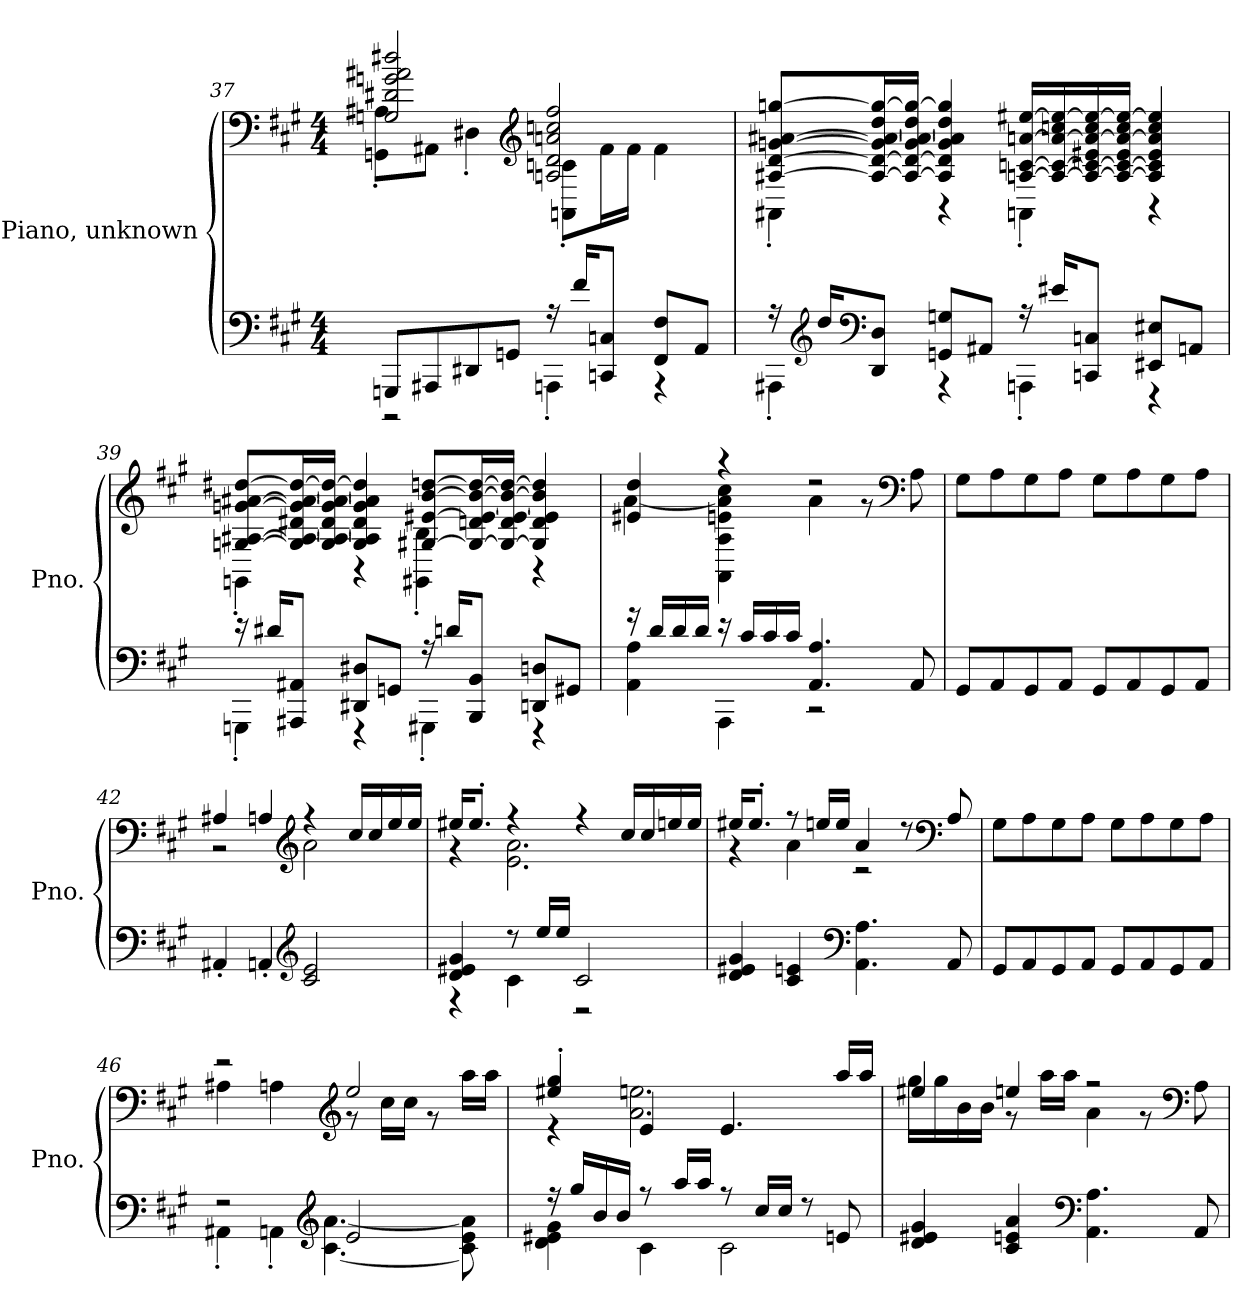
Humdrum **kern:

**kern	**kern
*part1	*part1
*staff2	*staff1
*I"Piano, unknown	*
*I'Pno.	*
!!LO:LB:g=z
*clefF4	*clefF4
*k[f#c#g#]	*k[f#c#g#]
*M4/4	*M4/4
=37	=37
*^	*^
8GGGn/L	2r	2Gn/ 2d#X/ 2gn/ 2a#X/ 2dd#X/	8GGn\' 8A#X\'L
8AAA#X/	.	.	8AA#X\J
8DD#X/	.	.	4D#X'\
8GGn/J	.	.	.
*	*	*clefG2	*
16r	4AAAn'\	2An/ 2d#/ 2an/ 2ccn/ 2ff#/	8AAn\' 8cn\'L
16f#/KL	.	.	.
8CCn/ 8Cn/J	.	.	16f#\L
.	.	.	16f#\JJ
8FF#/ 8F#/L	4r	.	4f#\
8AA/J	.	.	.
=38	=38	=38	=38
16r	4AAA#X'\	[8A#X/ [8d/ [8gn/ [8a#X/ [8ggn/L	4AA#X'\
*clefG2	*	*	*
16dd/KL	.	.	.
*clefF4	*	*	*
8DD/ 8D/J	.	16A#/_ 16d/_ 16g/_ 16a#/_ 16dd/ 16gg/_L	.
.	.	16A#/_ 16d/_ 16g/_ 16a#/_ 16dd/ 16gg/_JJ	.
8GGn/ 8Gn/L	4r	4A#/] 4d/] 4g/] 4a#/] 4dd/ 4gg/]	4r
8AA#X/J	.	.	.
16r	4AAAn'\	[16An/ [16cn/ [16an/ [16ee#X/LL	4AAn'\
16e#X/KL	.	16A/_ 16c/_ 16a/_ 16ccn/ 16ee#/_	.
8CCn/ 8Cn/J	.	16A/_ 16c/_ 16e#X/ 16a/_ 16cc/ 16ee#/_	.
.	.	16A/_ 16c/_ 16e#/ 16a/_ 16cc/ 16ee#/_JJ	.
8EE#X/ 8E#X/L	4r	4A/] 4c/] 4e#/ 4a/] 4cc/ 4ee#/]	4r
8AAn/J	.	.	.
!!LO:PB:g=z	!!
=39	=39	=39	=39
16r	4GGGn'\	[8Gn/ [8A#X/ [8gn/ [8a#X/ [8dd#X/L	4GGn'\
16d#X/KL	.	.	.
8AAA#X/ 8AA#X/J	.	16G/_ 16A#/_ 16d#X/ 16g/_ 16a#/_ 16dd#/_L	.
.	.	16G/_ 16A#/_ 16d#/ 16g/_ 16a#/_ 16dd#/_JJ	.
8DD#X/ 8D#X/L	4r	4G/] 4A#/] 4d#/ 4g/] 4a#/] 4dd#/]	4r
8GGn/J	.	.	.
16r	4GGG#X'\	[8G#X/ [8e#X/ [8b/ [8ddn/L	4GG#X\' 4B\'
16dn/KL	.	.	.
8BBB/ 8BB/J	.	16G#/_ 16dn/ 16e#/_ 16b/_ 16dd/_L	.
.	.	16G#/_ 16d/ 16e#/_ 16b/_ 16dd/_JJ	.
8DDn/ 8Dn/L	4r	4G#/] 4d/ 4e#/] 4b/] 4dd/]	4r
8GG#X/J	.	.	.
=40	=40	=40	=40
16r	4AA\ 4A\	4e#X/ 4dd/	[4a\
16d/LL	.	.	.
16d/	.	.	.
16d/JJ	.	.	.
16r	4AAA\	4r	4AA\ 4A\ 4en\ 4a\] 4cc#\
16c#/LL	.	.	.
16c#/	.	.	.
16c#/JJ	.	.	.
4.AA/ 4.A/	2r	2r	4a\
.	.	.	8r
*	*	*clefF4	*
8AA/	.	.	8A\
*v	*v	*	*
*	*v	*v
!!LO:LB:g=z
=41	=41
8GG#/L	8G#\L
8AA/	8A\
8GG#/	8G#\
8AA/J	8A\J
8GG#/L	8G#\L
8AA/	8A\
8GG#/	8G#\
8AA/J	8A\J
=42	=42
*	*^
4AA#X'/	4A#X/	2r
4AAn'/	4An/	.
*clefG2	*clefG2	*
2c#/ 2e/	4r	2a\
.	16cc#/LL	.
.	16cc#/	.
.	16ee/	.
.	16ee/JJ	.
=43	=43	=43
*^	*	*
4d/ 4e#X/ 4g#/	4r	16ee#X/KL	4r
.	.	8.ee#'/J	.
8r	4c#\	4r	2.e\ 2.a\
16ee/LL	.	.	.
16ee/JJ	.	.	.
2c#/	2r	4r	.
.	.	16cc#/LL	.
.	.	16cc#/	.
.	.	16een/	.
.	.	16ee/JJ	.
*v	*v	*	*
=44	=44	=44
4d/ 4e#X/ 4g#/	16ee#X/KL	4r
.	8.ee#'/J	.
4c#/ 4en/	8r	4a\
.	16een/LL	.
.	16ee/JJ	.
*clefF4	*	*
4.AA\ 4.A\	4a/	2r
.	8r	.
*	*clefF4	*
8AA/	8A/	.
*	*v	*v
!!LO:LB:g=z
=45	=45
8GG#/L	8G#\L
8AA/	8A\
8GG#/	8G#\
8AA/J	8A\J
8GG#/L	8G#\L
8AA/	8A\
8GG#/	8G#\
8AA/J	8A\J
=46	=46
*^	*^
2r	4AA#X'\	2r	4A#X\
.	4AAn'\	.	4An\
*clefG2	*	*clefG2	*
2e/	[4.c#\ [4.a\	2ee/	8r
.	.	.	16cc#\LL
.	.	.	16cc#\JJ
.	.	.	8r
.	8c#\] 8e\ 8a\]	.	16aa\LL
.	.	.	16aa\JJ
=47	=47	=47	=47
16r	4d\ 4e#X\ 4g#\	4ee#X/' 4gg#/'	4r
16gg#/LL	.	.	.
16b/	.	.	.
16b/JJ	.	.	.
8r	4c#\	4e/	2.a\ 2.een\
16aa/LL	.	.	.
16aa/JJ	.	.	.
8r	2c#\	4.e/	.
16cc#/LL	.	.	.
16cc#/JJ	.	.	.
8r	.	.	.
8en/	.	16aa/LL	.
.	.	16aa/JJ	.
*v	*v	*	*
!!LO:LB:g=z	!!
=48	=48	=48
4d/ 4e#X/ 4g#/	4ee#X/	16gg#\LL
.	.	16gg#\
.	.	16b\
.	.	16b\JJ
4c#/ 4en/ 4a/	4een/	8r
.	.	16aa\LL
.	.	16aa\JJ
*clefF4	*	*
4.AA\ 4.A\	2r	4a\
.	.	8r
*	*clefF4	*
8AA/	.	8A\
*	*v	*v
=	=
*-	*-
